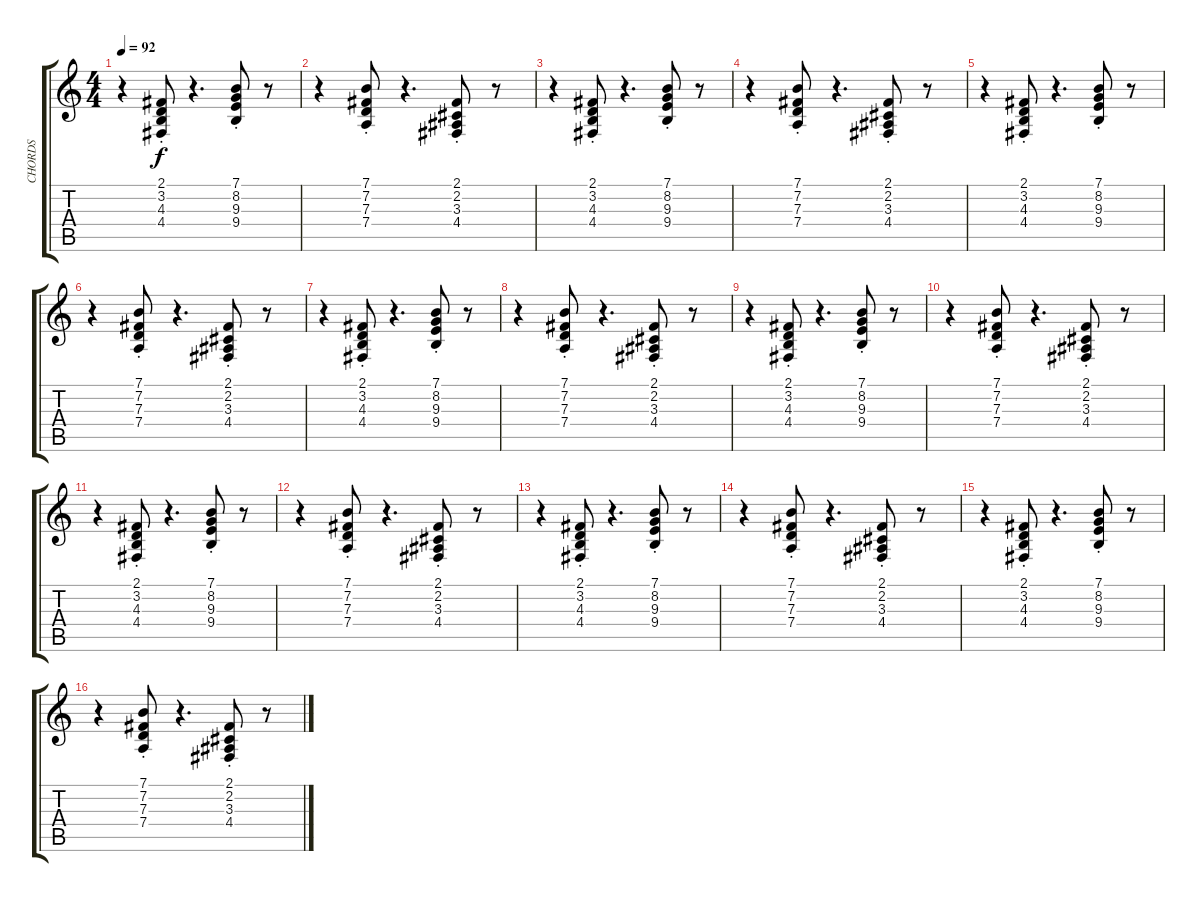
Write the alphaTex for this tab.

\track ("CHORDS" "CHORDS") {instrument pizzicatostrings}
\staff {score tabs}
\tuning (E4 B3 G3 D3 A2 E2) {hide}
\ts (4 4)
\tempo 92
\clef g2
\ks c
r.4{dy f instrument pizzicatostrings} (2.1{st} 3.2 4.3 4.4).8 r.4{d} (7.1{st} 8.2 9.3 9.4).8 r.8 |
r.4 (7.1{st} 7.2 7.3 7.4).8 r.4{d} (2.1{st} 2.2 3.3 4.4).8 r.8 |
r.4 (2.1{st} 3.2 4.3 4.4).8 r.4{d} (7.1{st} 8.2 9.3 9.4).8 r.8 |
r.4 (7.1{st} 7.2 7.3 7.4).8 r.4{d} (2.1{st} 2.2 3.3 4.4).8 r.8 |
r.4 (2.1{st} 3.2 4.3 4.4).8 r.4{d} (7.1{st} 8.2 9.3 9.4).8 r.8 |
r.4 (7.1{st} 7.2 7.3 7.4).8 r.4{d} (2.1{st} 2.2 3.3 4.4).8 r.8 |
r.4 (2.1{st} 3.2 4.3 4.4).8 r.4{d} (7.1{st} 8.2 9.3 9.4).8 r.8 |
r.4 (7.1{st} 7.2 7.3 7.4).8 r.4{d} (2.1{st} 2.2 3.3 4.4).8 r.8 |
r.4 (2.1{st} 3.2 4.3 4.4).8 r.4{d} (7.1{st} 8.2 9.3 9.4).8 r.8 |
r.4 (7.1{st} 7.2 7.3 7.4).8 r.4{d} (2.1{st} 2.2 3.3 4.4).8 r.8 |
r.4 (2.1{st} 3.2 4.3 4.4).8 r.4{d} (7.1{st} 8.2 9.3 9.4).8 r.8 |
r.4 (7.1{st} 7.2 7.3 7.4).8 r.4{d} (2.1{st} 2.2 3.3 4.4).8 r.8 |
r.4 (2.1{st} 3.2 4.3 4.4).8 r.4{d} (7.1{st} 8.2 9.3 9.4).8 r.8 |
r.4 (7.1{st} 7.2 7.3 7.4).8 r.4{d} (2.1{st} 2.2 3.3 4.4).8 r.8 |
r.4 (2.1{st} 3.2 4.3 4.4).8 r.4{d} (7.1{st} 8.2 9.3 9.4).8 r.8 |
r.4 (7.1{st} 7.2 7.3 7.4).8 r.4{d} (2.1{st} 2.2 3.3 4.4).8 r.8
